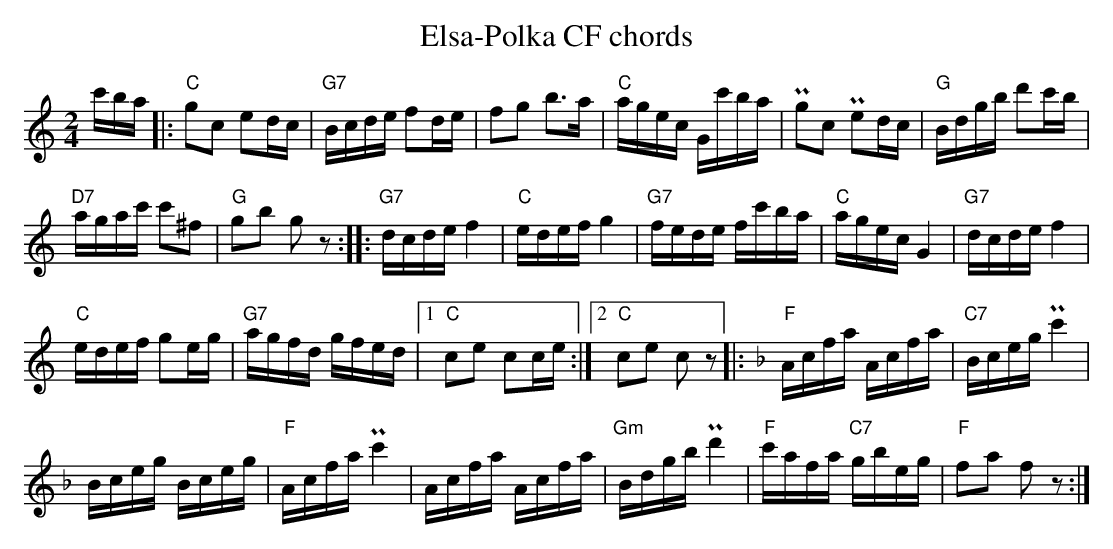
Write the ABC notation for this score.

X:1
T: Elsa-Polka CF chords
M:2/4
L:1/16
K:C %%MIDI gchordon
c'ba |: "C"g2c2 e2dc | "G7"Bcde f2de | f2g2 b3a | "C"agec Gc'ba | Pg2c2 Pe2dc | "G"Bdgb d'2c'b |
"D7"agac' c'2^f2 | "G"g2b2 g2 z2 :: "G7"dcde f4 | "C"edef g4 | "G7"fede fc'ba | "C"agec G4 | "G7"dcde f4 |
"C"edef g2eg | "G7"agfd gfed |1 "C"c2e2 c2ce :|2 "C"c2e2 c2 z2 |: [K:F] "F"Acfa Acfa | "C7"Bceg Pc'4 |
Bceg Bceg | "F"Acfa Pc'4 | Acfa Acfa |  "Gm"Bdgb Pd'4 | "F"c'afa "C7"gbeg | "F"f2a2 f2 z2 :|
